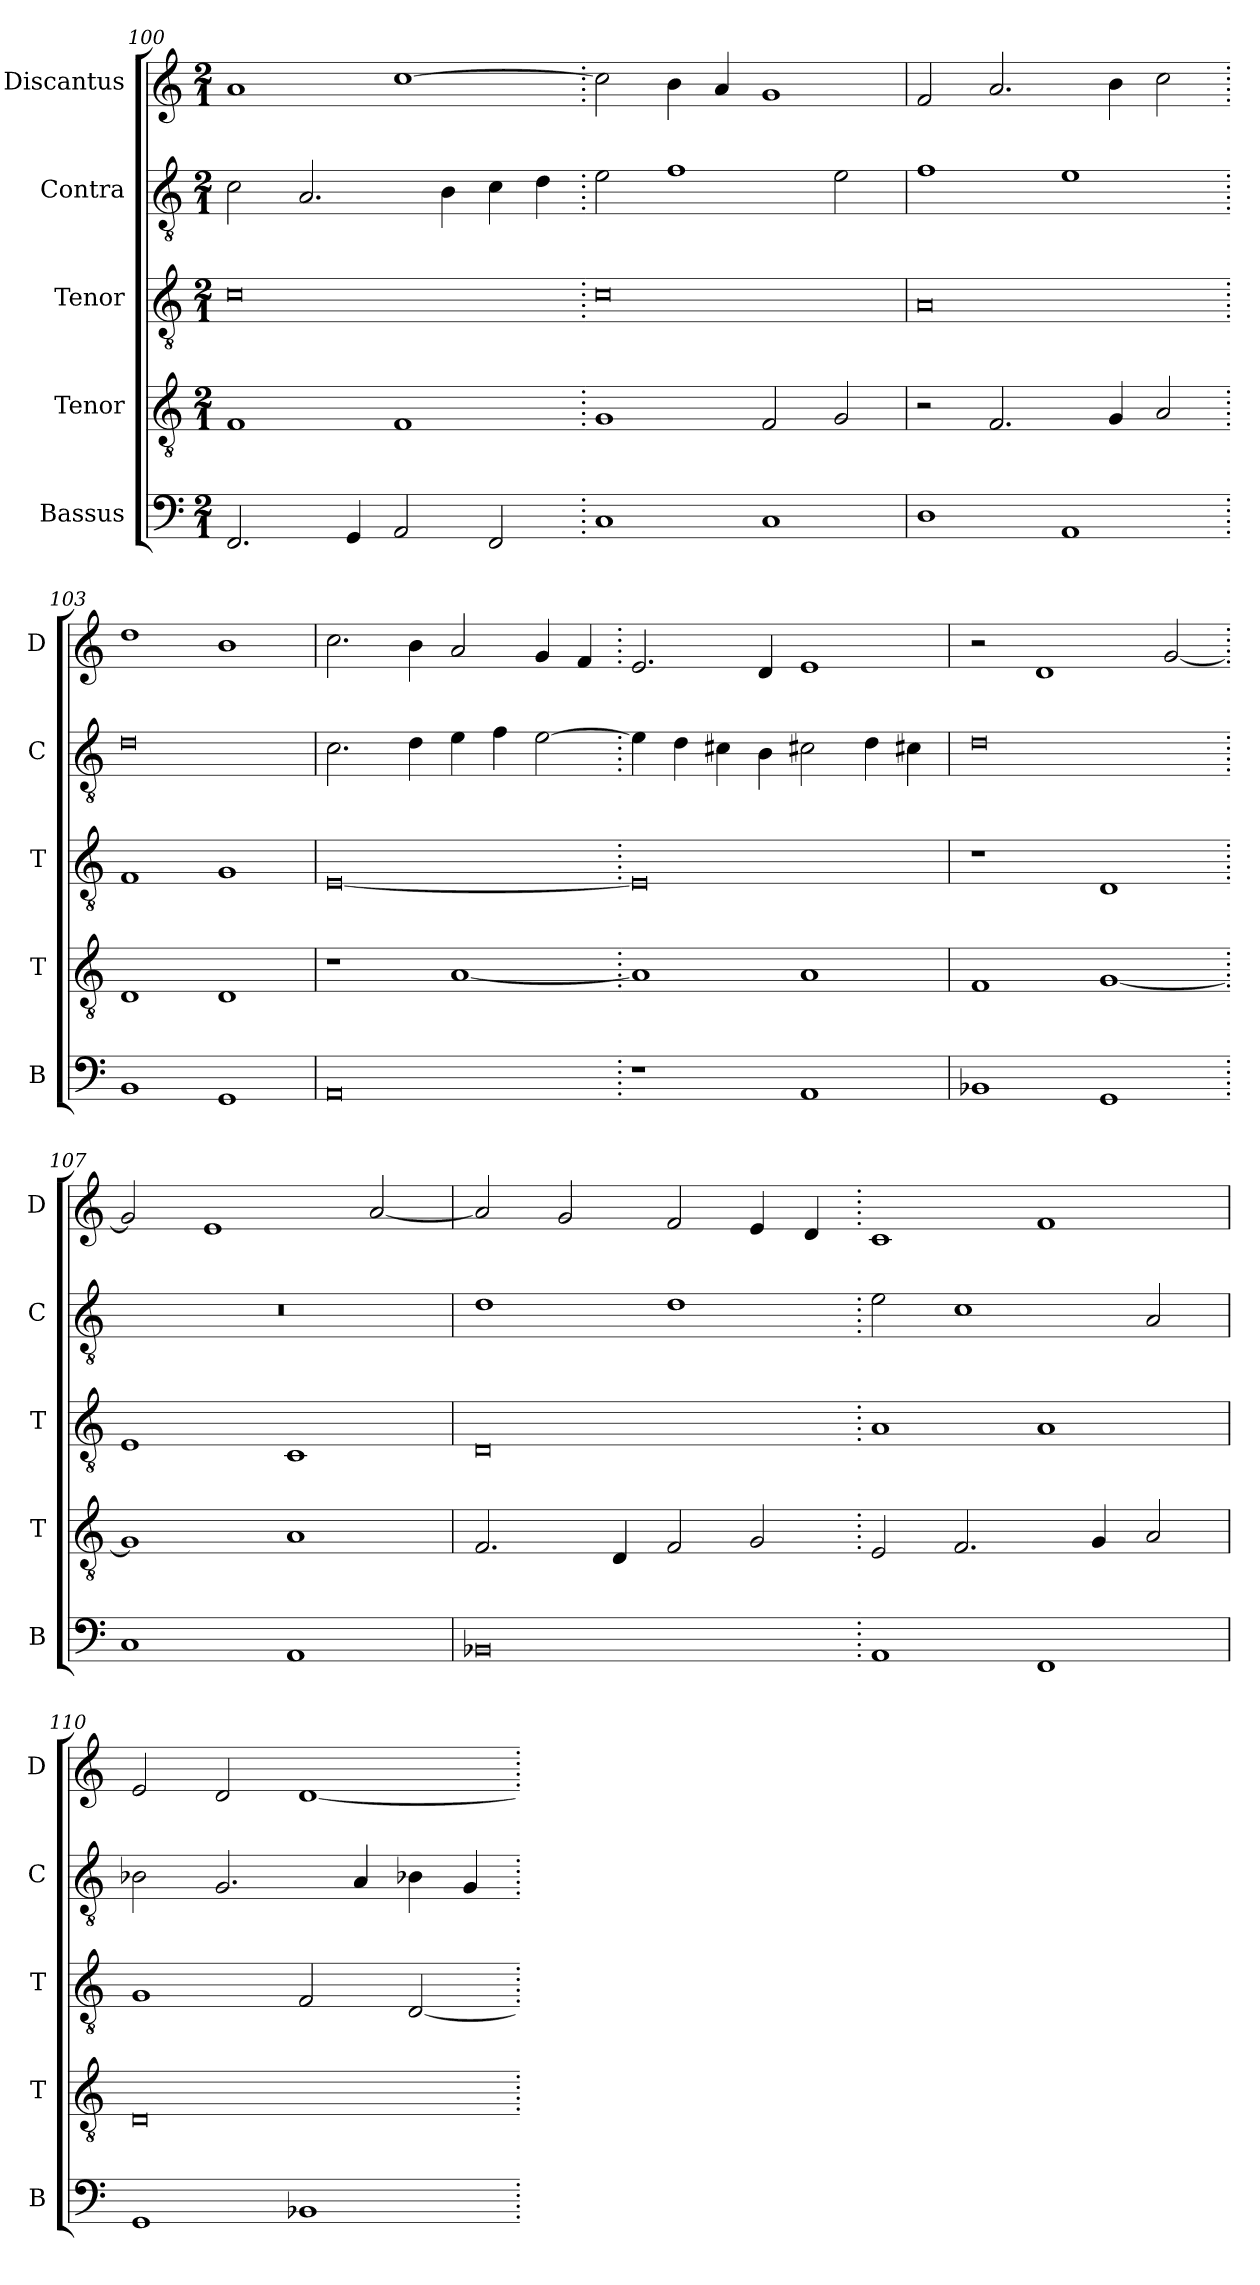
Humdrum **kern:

**kern	**kern	**kern	**kern	**kern
*part5	*part4	*part3	*part2	*part1
*staff5	*staff4	*staff3	*staff2	*staff1
*I"Bassus	*I"Tenor	*I"Tenor	*I"Contra	*I"Discantus
*I'B	*I'T	*I'T	*I'C	*I'D
*clefF4	*clefGv2	*clefGv2	*clefGv2	*clefG2
*k[]	*k[]	*k[]	*k[]	*k[]
*M2/1	*M2/1	*M2/1	*M2/1	*M2/1
=100	=100	=100	=100	=100
2.FF/	1F	0c	2c\	1a
.	.	.	2.A/	.
4GG/	.	.	.	.
2AA/	1F	.	.	[1cc
.	.	.	4B\	.
2FF/	.	.	4c\	.
.	.	.	4d\	.
=101.	=101.	=101.	=101.	=101.
1C	1G	0c	2e\	2cc\]
.	.	.	1f	4b\
.	.	.	.	4a/
1C	2F/	.	.	1g
.	2G/	.	2e\	.
=102	=102	=102	=102	=102
1D	2r	0A	1f	2f/
.	2.F/	.	.	2.a/
1AA	.	.	1e	.
.	4G/	.	.	4b\
.	2A/	.	.	2cc\
=103.	=103.	=103.	=103.	=103.
1BB	1D	1F	0d	1dd
1GG	1D	1G	.	1b
=104	=104	=104	=104	=104
0AA	1r	[0E	2.c\	2.cc\
.	.	.	4d\	4b\
.	[1A	.	4e\	2a/
.	.	.	4f\	.
.	.	.	[2e\	4g/
.	.	.	.	4f/
=105.	=105.	=105.	=105.	=105.
1r	1A]	0E]	4e\]	2.e/
.	.	.	4d\	.
.	.	.	4c#X\	.
.	.	.	4B\	4d/
1AA	1A	.	2c#X\	1e
.	.	.	4d\	.
.	.	.	4c#X\	.
=106	=106	=106	=106	=106
1BB-X	1F	1r	0d	2r
.	.	.	.	1d
1GG	[1G	1D	.	.
.	.	.	.	[2g/
=107.	=107.	=107.	=107.	=107.
1C	1G]	1E	0r	2g/]
.	.	.	.	1e
1AA	1A	1C	.	.
.	.	.	.	[2a/
=108	=108	=108	=108	=108
0BB-X	2.F/	0D	1d	2a/]
.	.	.	.	2g/
.	4D/	.	.	.
.	2F/	.	1d	2f/
.	2G/	.	.	4e/
.	.	.	.	4d/
=109.	=109.	=109.	=109.	=109.
1AA	2E/	1A	2e\	1c
.	2.F/	.	1c	.
1FF	.	1A	.	1f
.	4G/	.	.	.
.	2A/	.	2A/	.
=110	=110	=110	=110	=110
1GG	0D	1G	2B-X\	2e/
.	.	.	2.G/	2d/
1BB-X	.	2F/	.	[1d
.	.	.	4A/	.
.	.	[2D/	4B-X\	.
.	.	.	4G/	.
=.	=.	=.	=.	=.
*-	*-	*-	*-	*-
